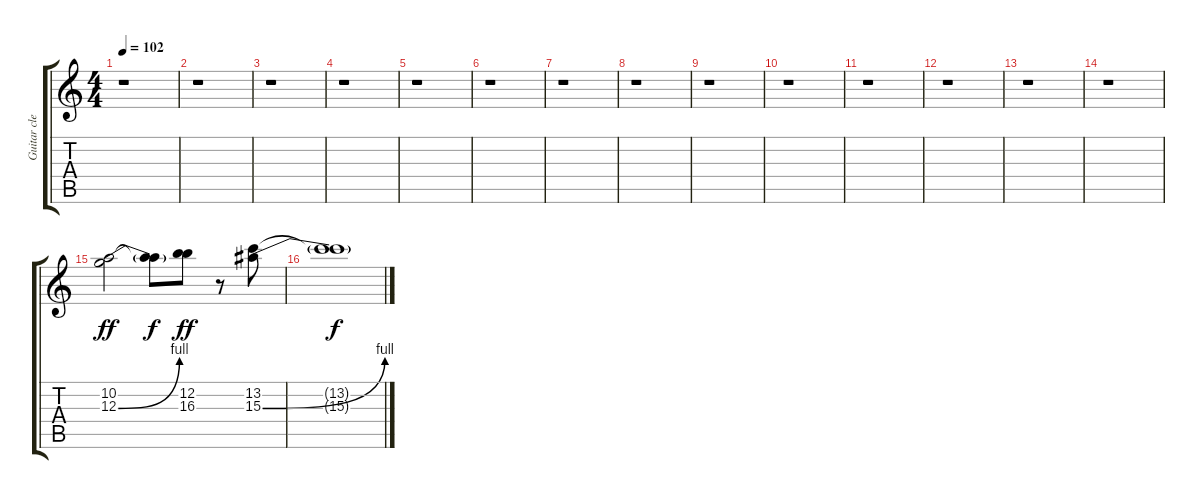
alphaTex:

\track ("Guitar clean " "Guitar cle") {instrument electricguitarclean}
\staff {score tabs}
\tuning (E4 B3 G3 D3 A2 E2) {hide}
\ts (4 4)
\tempo 102
\clef g2
\ks c
r.1{dy f} |
r.1 |
r.1 |
r.1 |
r.1 |
r.1 |
r.1 |
r.1 |
r.1 |
r.1 |
r.1 |
r.1 |
r.1 |
r.1 |
(10.2 12.3{be (bend 0 0 60 4)}).2{dy ff balance 8 instrument distortionguitar} (10.2{t} 12.3{t}).8{dy f} (12.2 16.3).8{dy ff} r.8 (13.2 15.3{be (bend 0 0 60 4)}).8 |
(13.2{t} 15.3{t}).1{dy f}
